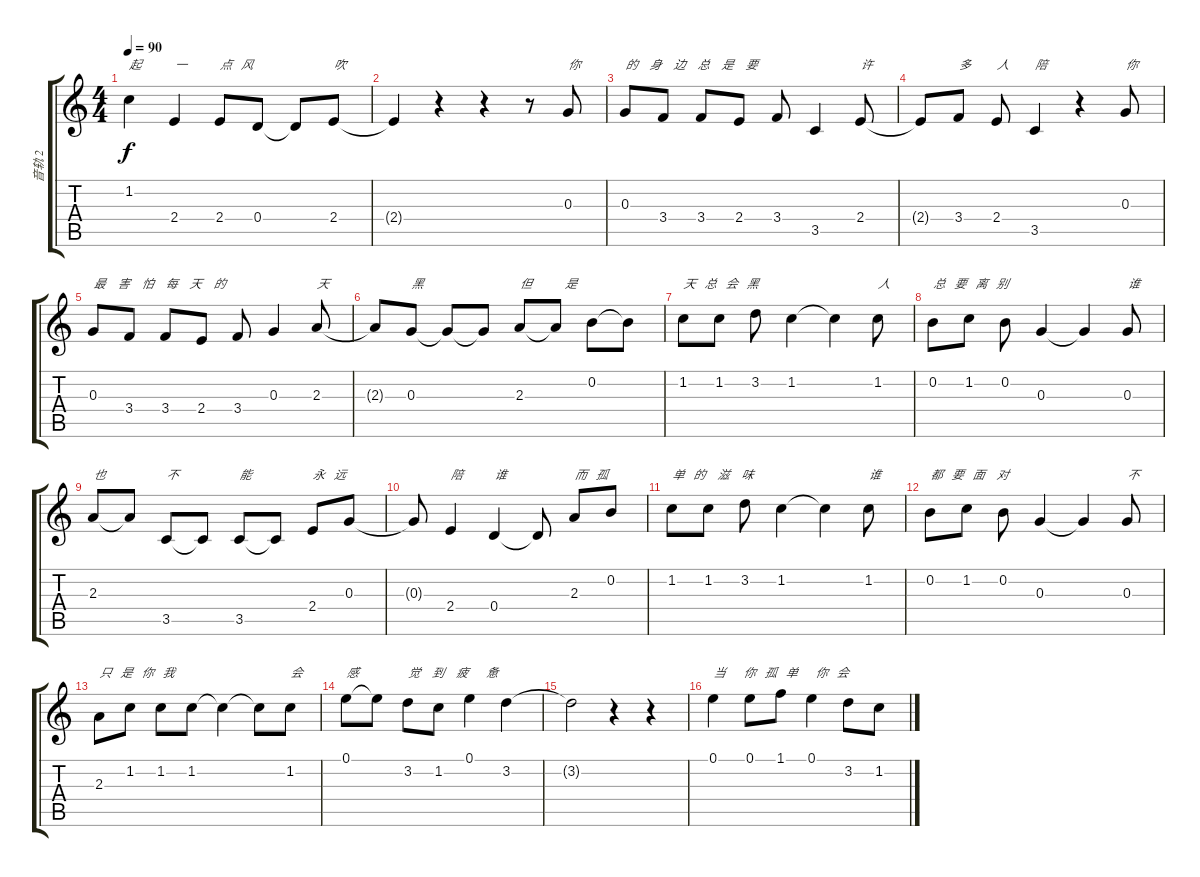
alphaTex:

\track ("音轨 2" "音轨 2") {instrument overdrivenguitar}
\staff {score tabs}
\tuning (E4 B3 G3 D3 A2 E2) {hide}
\ts (4 4)
\tempo 90
\clef g2
\ks c
1.2.4{txt "起" dy f} 2.4.4{txt "一 "} 2.4.8{txt "点   风"} 0.4.8 0.4{t}.8 2.4.8{txt "吹"} |
2.4{t}.4 r.4 r.4 r.8 0.3.8{txt "你"} |
0.3.8{txt "的    身    边    总    是    要"} 3.4.8 3.4.8 2.4.8 3.4.8 3.5.4 2.4.8{txt "许"} |
2.4{t}.8 3.4.8{txt "多"} 2.4.8{txt "人"} 3.5.4{txt "陪"} r.4 0.3.8{txt "你"} |
0.3.8{txt "最    害    怕    每    天    的"} 3.4.8 3.4.8 2.4.8 3.4.8 0.3.4 2.3.8{txt "天"} |
2.3{t}.8 0.3.8{txt "黑"} 0.3{t}.8 0.3{t}.8 2.3.8{txt "但           是"} 2.3{t}.8 0.2.8 0.2{t}.8 |
1.2.8{txt "天   总   会   黑"} 1.2.8 3.2.8 1.2.4 1.2{t}.4 1.2.8{txt "人"} |
0.2.8{txt "总   要   离   别"} 1.2.8 0.2.8 0.3.4 0.3{t}.4 0.3.8{txt "谁"} |
2.3.8{txt "也"} 2.3{t}.8 3.5.8{txt "不"} 3.5{t}.8 3.5.8{txt "能"} 3.5{t}.8 2.4.8{txt "永   远"} 0.3.8 |
0.3{t}.8 2.4.4{txt "陪"} 0.4.4{txt "谁"} 0.4{t}.8 2.3.8{txt "而   孤"} 0.2.8 |
1.2.8{txt "单   的    滋    味"} 1.2.8 3.2.8 1.2.4 1.2{t}.4 1.2.8{txt "谁"} |
0.2.8{txt "都   要   面    对  "} 1.2.8 0.2.8 0.3.4 0.3{t}.4 0.3.8{txt "不"} |
2.3.8{txt "只   是   你   我"} 1.2.8 1.2.8 1.2.8 1.2{t}.4 1.2{t}.8 1.2.8{txt "会"} |
0.1.8{txt "感 "} 0.1{t}.8 3.2.8{txt "觉    到    疲      惫"} 1.2.8 0.1.4 3.2.4 |
3.2{t}.2 r.4 r.4 |
0.1.4{txt "当      你   孤   单      你   会"} 0.1.8 1.1.8 0.1.4 3.2.8 1.2.8
